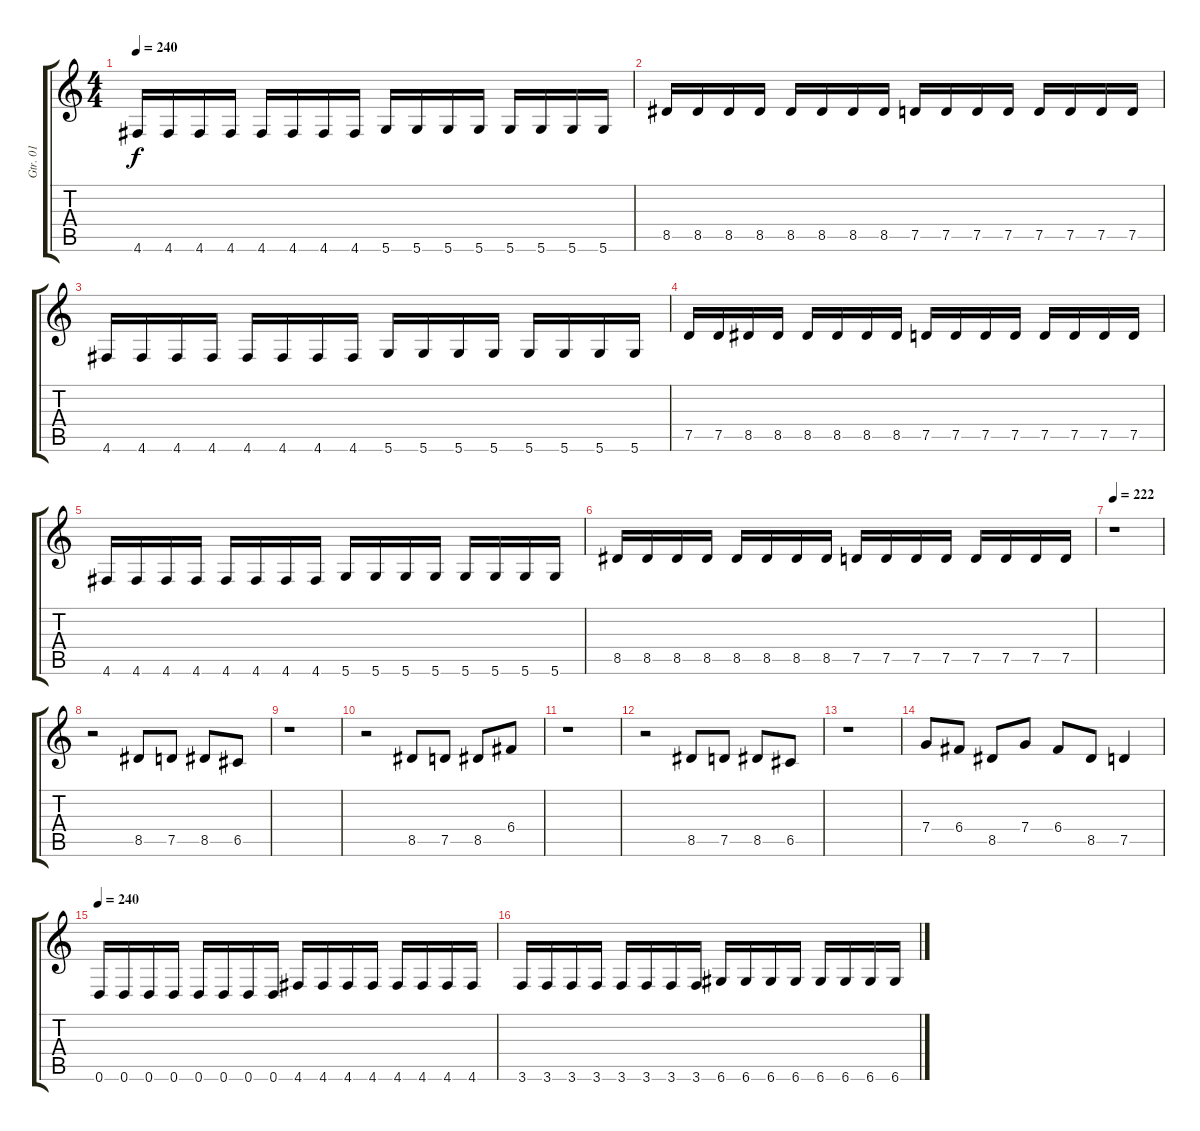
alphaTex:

\track ("Gtr. 01" "Gtr. 01") {instrument distortionguitar}
\staff {score tabs}
\tuning (D4 A3 F3 C3 G2 D2) {hide}
\ts (4 4)
\tempo 240
\clef g2
\ks c
4.6.16{dy f} 4.6.16 4.6.16 4.6.16 4.6.16 4.6.16 4.6.16 4.6.16 5.6.16 5.6.16 5.6.16 5.6.16 5.6.16 5.6.16 5.6.16 5.6.16 |
8.5.16 8.5.16 8.5.16 8.5.16 8.5.16 8.5.16 8.5.16 8.5.16 7.5.16 7.5.16 7.5.16 7.5.16 7.5.16 7.5.16 7.5.16 7.5.16 |
4.6.16 4.6.16 4.6.16 4.6.16 4.6.16 4.6.16 4.6.16 4.6.16 5.6.16 5.6.16 5.6.16 5.6.16 5.6.16 5.6.16 5.6.16 5.6.16 |
7.5.16 7.5.16 8.5.16 8.5.16 8.5.16 8.5.16 8.5.16 8.5.16 7.5.16 7.5.16 7.5.16 7.5.16 7.5.16 7.5.16 7.5.16 7.5.16 |
4.6.16 4.6.16 4.6.16 4.6.16 4.6.16 4.6.16 4.6.16 4.6.16 5.6.16 5.6.16 5.6.16 5.6.16 5.6.16 5.6.16 5.6.16 5.6.16 |
8.5.16 8.5.16 8.5.16 8.5.16 8.5.16 8.5.16 8.5.16 8.5.16 7.5.16 7.5.16 7.5.16 7.5.16 7.5.16 7.5.16 7.5.16 7.5.16 |
\tempo 222
r.1 |
r.2 8.5.8 7.5.8 8.5.8 6.5.8 |
r.1 |
r.2 8.5.8 7.5.8 8.5.8 6.4.8 |
r.1 |
r.2 8.5.8 7.5.8 8.5.8 6.5.8 |
r.1 |
7.4.8 6.4.8 8.5.8 7.4.8 6.4.8 8.5.8 7.5.4 |
\tempo 240
0.6.16 0.6.16 0.6.16 0.6.16 0.6.16 0.6.16 0.6.16 0.6.16 4.6.16 4.6.16 4.6.16 4.6.16 4.6.16 4.6.16 4.6.16 4.6.16 |
3.6.16 3.6.16 3.6.16 3.6.16 3.6.16 3.6.16 3.6.16 3.6.16 6.6.16 6.6.16 6.6.16 6.6.16 6.6.16 6.6.16 6.6.16 6.6.16
